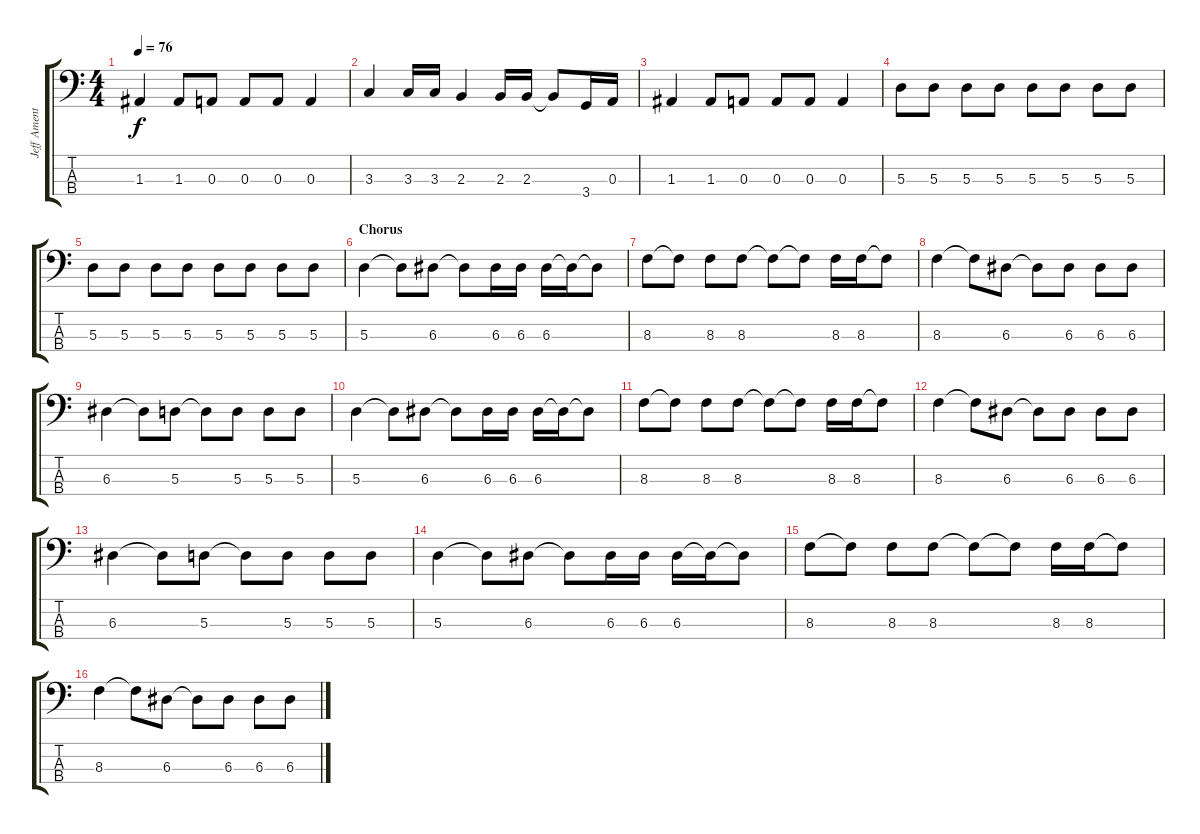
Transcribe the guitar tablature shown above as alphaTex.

\track ("Jeff Ament" "Jeff Ament") {instrument electricbassfinger}
\staff {score tabs}
\tuning (G2 D2 A1 E1) {hide}
\ts (4 4)
\tempo 76
\clef f4
\ks c
1.3.4{dy f} 1.3.8 0.3.8 0.3.8 0.3.8 0.3.4 |
3.3.4 3.3.16 3.3.16 2.3.4 2.3.16 2.3.16 2.3{t}.8 3.4.16 0.3.16 |
1.3.4 1.3.8 0.3.8 0.3.8 0.3.8 0.3.4 |
5.3.8 5.3.8 5.3.8 5.3.8 5.3.8 5.3.8 5.3.8 5.3.8 |
5.3.8 5.3.8 5.3.8 5.3.8 5.3.8 5.3.8 5.3.8 5.3.8 |
\section ("" "Chorus")
5.3.4 5.3{t}.8 6.3.8 6.3{t}.8 6.3.16 6.3.16 6.3.16 6.3{t}.16 6.3{t}.8 |
8.3.8 8.3{t}.8 8.3.8 8.3.8 8.3{t}.8 8.3{t}.8 8.3.16 8.3.16 8.3{t}.8 |
8.3.4 8.3{t}.8 6.3.8 6.3{t}.8 6.3.8 6.3.8 6.3.8 |
6.3.4 6.3{t}.8 5.3.8 5.3{t}.8 5.3.8 5.3.8 5.3.8 |
5.3.4 5.3{t}.8 6.3.8 6.3{t}.8 6.3.16 6.3.16 6.3.16 6.3{t}.16 6.3{t}.8 |
8.3.8 8.3{t}.8 8.3.8 8.3.8 8.3{t}.8 8.3{t}.8 8.3.16 8.3.16 8.3{t}.8 |
8.3.4 8.3{t}.8 6.3.8 6.3{t}.8 6.3.8 6.3.8 6.3.8 |
6.3.4 6.3{t}.8 5.3.8 5.3{t}.8 5.3.8 5.3.8 5.3.8 |
5.3.4 5.3{t}.8 6.3.8 6.3{t}.8 6.3.16 6.3.16 6.3.16 6.3{t}.16 6.3{t}.8 |
8.3.8 8.3{t}.8 8.3.8 8.3.8 8.3{t}.8 8.3{t}.8 8.3.16 8.3.16 8.3{t}.8 |
8.3.4 8.3{t}.8 6.3.8 6.3{t}.8 6.3.8 6.3.8 6.3.8
